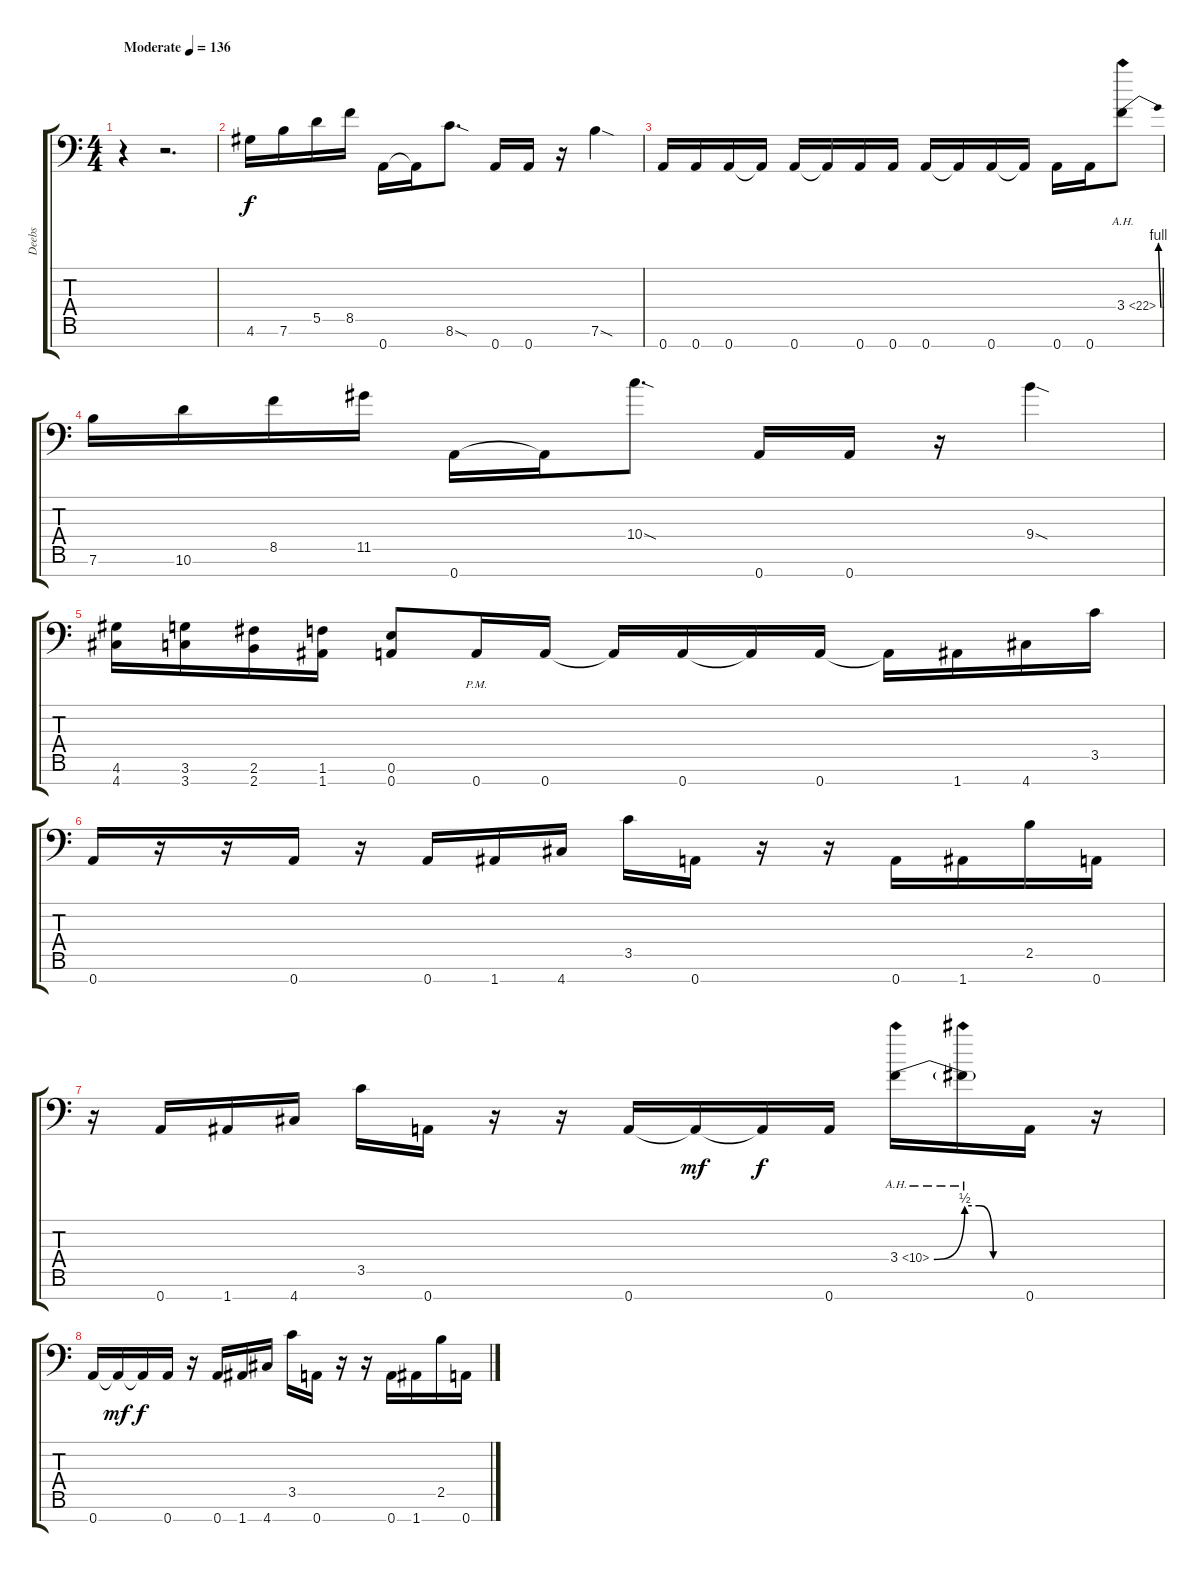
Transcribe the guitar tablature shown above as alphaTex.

\track ("Deebs" "Deebs") {instrument distortionguitar}
\staff {score tabs}
\tuning (E4 B3 G3 D3 A2 E2 A1) {hide}
\ts (4 4)
\tempo (136 "Moderate")
\clef f4
\ks c
r.4{dy f instrument distortionguitar} r.2{d} |
4.6.16 7.6.16 5.5.16 8.5.16 0.7.16 0.7{t}.16 8.6{sod}.8{d} 0.7.16 0.7.16 r.16 7.6{sod}.4 |
0.7.16 0.7.16 0.7.16 0.7{t}.16 0.7.16 0.7{t}.16 0.7.16 0.7.16 0.7.16 0.7{t}.16 0.7.16 0.7{t}.16 0.7.16 0.7.16 3.4{be (bend 0 0 60 4) ah 19}.8 |
7.6.16 10.6.16 8.5.16 11.5.16 0.7.16 0.7{t}.16 10.4{sod}.8{d} 0.7.16 0.7.16 r.16 9.4{sod}.4 |
(4.6 4.7).16 (3.6 3.7).16 (2.6 2.7).16 (1.6 1.7).16 (0.6 0.7).8 0.7{pm}.16 0.7.16 0.7{t}.16 0.7.16 0.7{t}.16 0.7.16 0.7{t}.16 1.7.16 4.7.16 3.5.16 |
0.7.16 r.16 r.16 0.7.16 r.16 0.7.16 1.7.16 4.7.16 3.5.16 0.7.16 r.16 r.16 0.7.16 1.7.16 2.5.16 0.7.16 |
r.16 0.7.16 1.7.16 4.7.16 3.5.16 0.7.16 r.16 r.16 0.7.16 0.7{t}.16{dy mf} 0.7{t}.16{dy f} 0.7.16 3.4{be (bend 0 0 60 2) ah 7}.16 3.4{be (custom 0 2 15 2 30 0 60 0) ah 7 t}.16 0.7.16 r.16 |
0.7.16 0.7{t}.16{dy mf} 0.7{t}.16{dy f} 0.7.16 r.16 0.7.16 1.7.16 4.7.16 3.5.16 0.7.16 r.16 r.16 0.7.16 1.7.16 2.5.16 0.7.16
